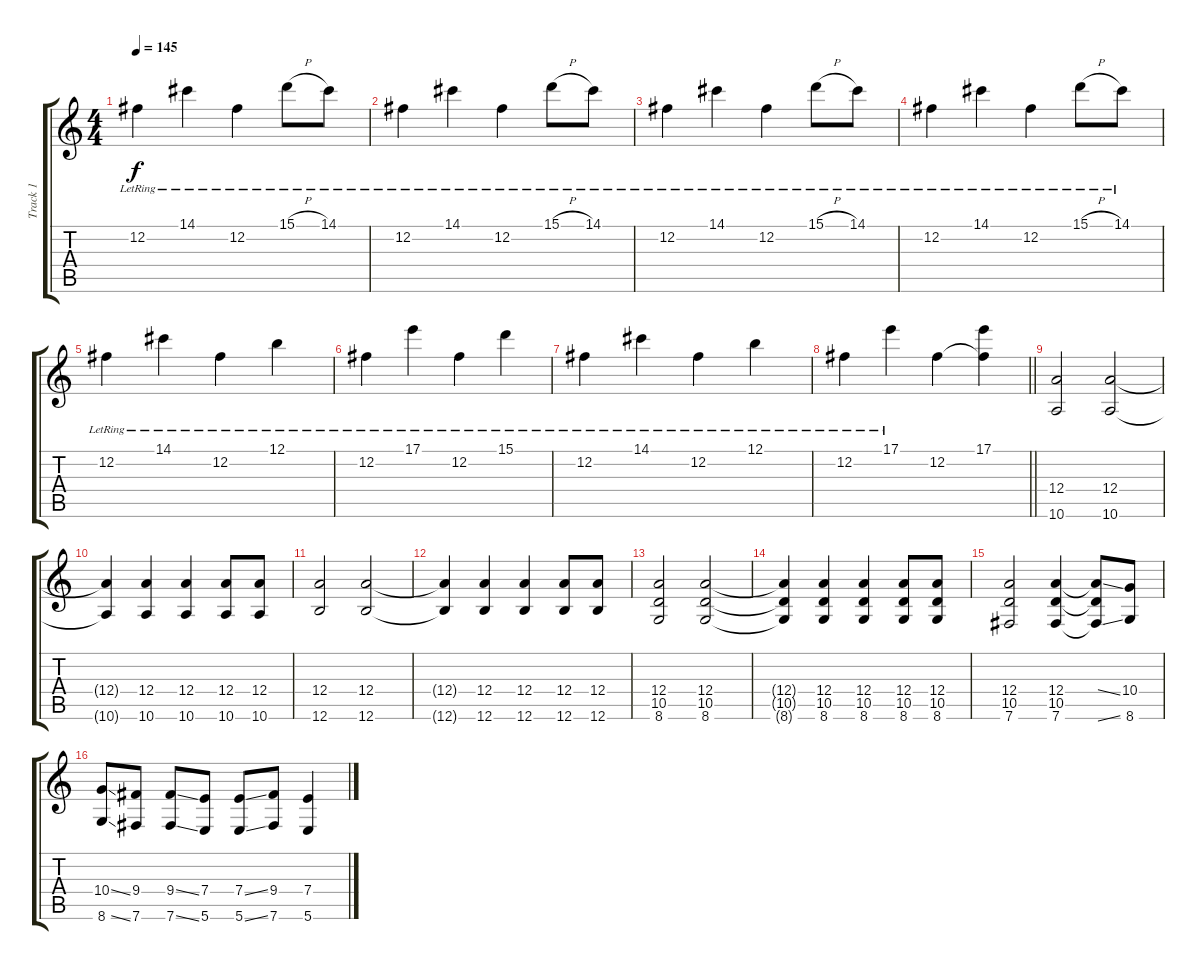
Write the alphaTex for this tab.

\track ("Track 1" "Track 1") {instrument distortionguitar}
\staff {score tabs}
\tuning (B3 Gb3 D3 A2 E2 B1) {hide}
\ts (4 4)
\tempo 145
\clef g2
\ks c
12.2{lr}.4{dy f instrument electricguitarjazz} 14.1{lr}.4 12.2{lr}.4 15.1{h lr}.8 14.1{lr}.8 |
12.2{lr}.4 14.1{lr}.4 12.2{lr}.4 15.1{h lr}.8 14.1{lr}.8 |
12.2{lr}.4 14.1{lr}.4 12.2{lr}.4 15.1{h lr}.8 14.1{lr}.8 |
12.2{lr}.4 14.1{lr}.4 12.2{lr}.4 15.1{h lr}.8 14.1{lr}.8 |
12.2{lr}.4 14.1{lr}.4 12.2{lr}.4 12.1{lr}.4 |
12.2{lr}.4 17.1{lr}.4 12.2{lr}.4 15.1{lr}.4 |
12.2{lr}.4 14.1{lr}.4 12.2{lr}.4 12.1{lr}.4 |
\barLineRight lightlight
12.2{lr}.4 17.1{lr}.4 12.2.4 (17.1 12.2{t}).4 |
\section ("" "")
(12.4 10.6).2{instrument distortionguitar} (12.4 10.6).2 |
(12.4{t} 10.6{t}).4 (12.4 10.6).4 (12.4 10.6).4 (12.4 10.6).8 (12.4 10.6).8 |
(12.4 12.6).2 (12.4 12.6).2 |
(12.4{t} 12.6{t}).4 (12.4 12.6).4 (12.4 12.6).4 (12.4 12.6).8 (12.4 12.6).8 |
(12.4 10.5 8.6).2 (12.4 10.5 8.6).2 |
(12.4{t} 10.5{t} 8.6{t}).4 (12.4 10.5 8.6).4 (12.4 10.5 8.6).4 (12.4 10.5 8.6).8 (12.4 10.5 8.6).8 |
(12.4 10.5 7.6).2 (12.4 10.5 7.6).4 (12.4{ss t} 10.5{t} 7.6{ss t}).8 (10.4 8.6).8 |
(10.4{ss} 8.6{ss}).8 (9.4 7.6).8 (9.4{ss} 7.6{ss}).8 (7.4 5.6).8 (7.4{ss} 5.6{ss}).8 (9.4 7.6).8 (7.4 5.6).4
